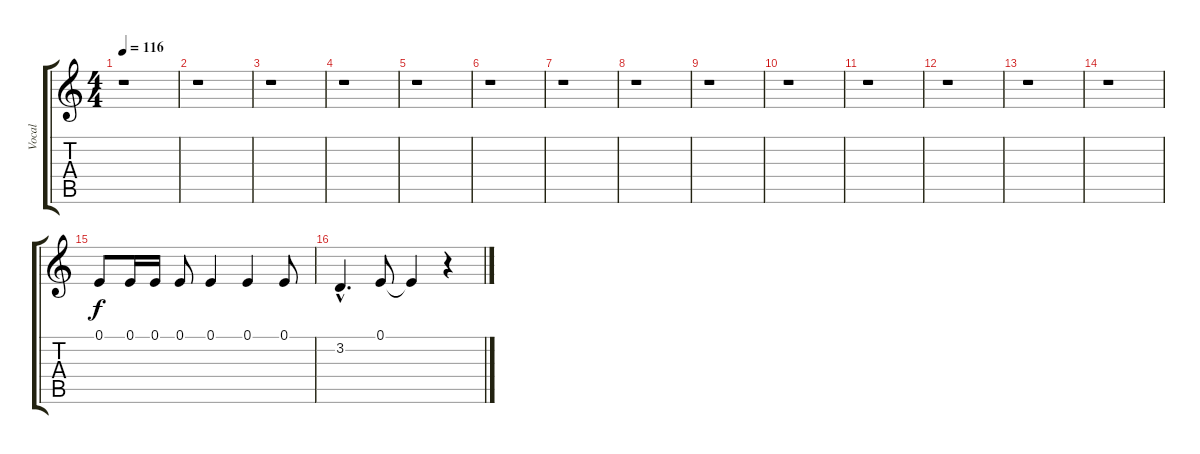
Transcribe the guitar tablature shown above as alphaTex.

\track ("Vocal" "Vocal") {instrument trumpet}
\staff {score tabs}
\tuning (E4 B3 G3 D3 A2 E2) {hide}
\ts (4 4)
\tempo 116
\clef g2
\ks c
r.1{dy f instrument trumpet} |
r.1 |
r.1 |
r.1 |
r.1 |
r.1 |
r.1 |
r.1 |
r.1 |
r.1 |
r.1 |
r.1 |
r.1 |
r.1 |
0.1.8 0.1.16 0.1.16 0.1.8 0.1.4 0.1.4 0.1.8 |
3.2{hac}.4{d} 0.1.8 0.1{t}.4 r.4
